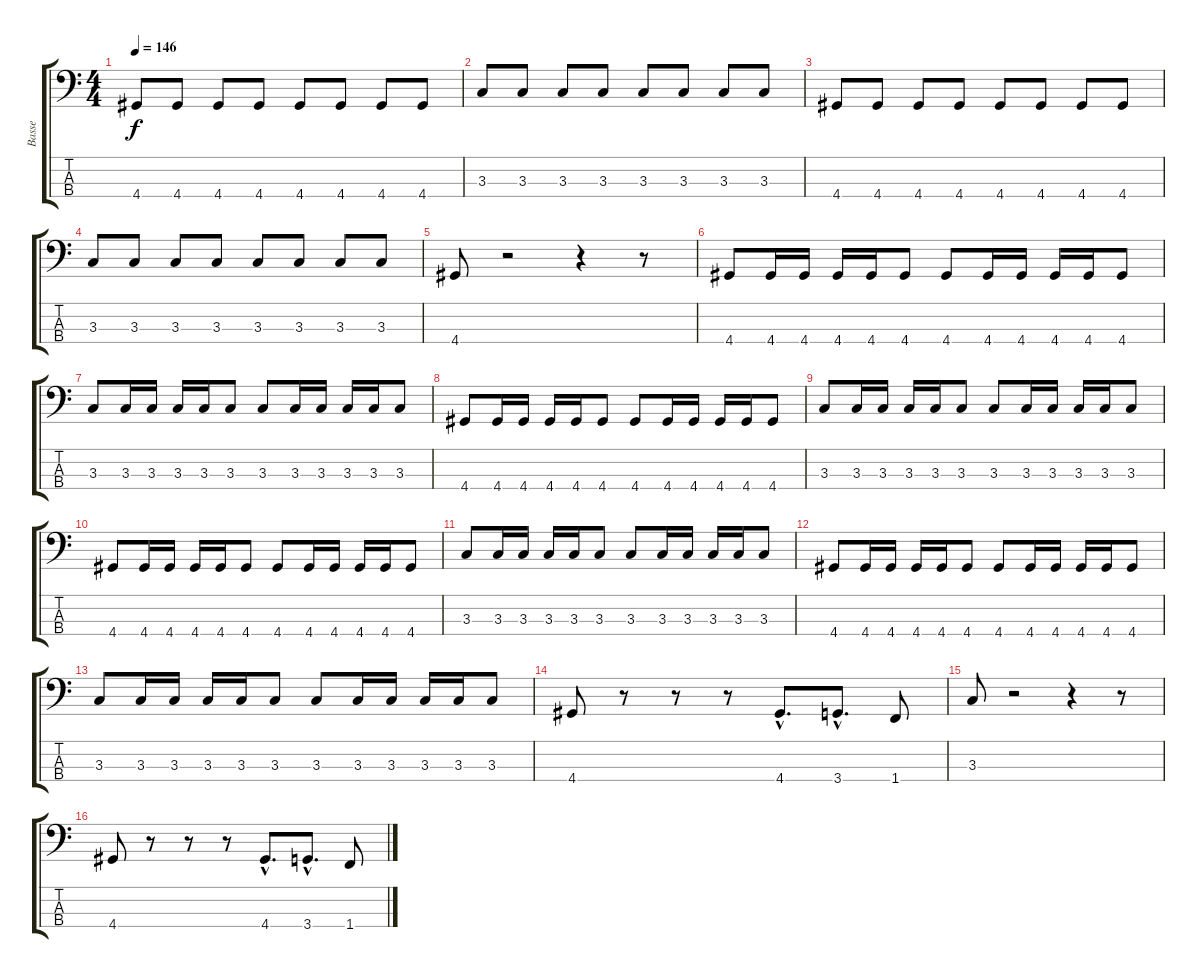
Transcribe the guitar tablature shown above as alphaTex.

\track ("Basse" "Basse") {instrument electricbasspick}
\staff {score tabs}
\tuning (G2 D2 A1 E1) {hide}
\ts (4 4)
\tempo 146
\clef f4
\ks c
4.4.8{dy f} 4.4.8 4.4.8 4.4.8 4.4.8 4.4.8 4.4.8 4.4.8 |
3.3.8 3.3.8 3.3.8 3.3.8 3.3.8 3.3.8 3.3.8 3.3.8 |
4.4.8 4.4.8 4.4.8 4.4.8 4.4.8 4.4.8 4.4.8 4.4.8 |
3.3.8 3.3.8 3.3.8 3.3.8 3.3.8 3.3.8 3.3.8 3.3.8 |
4.4.8 r.2 r.4 r.8 |
4.4.8 4.4.16 4.4.16 4.4.16 4.4.16 4.4.8 4.4.8 4.4.16 4.4.16 4.4.16 4.4.16 4.4.8 |
3.3.8 3.3.16 3.3.16 3.3.16 3.3.16 3.3.8 3.3.8 3.3.16 3.3.16 3.3.16 3.3.16 3.3.8 |
4.4.8 4.4.16 4.4.16 4.4.16 4.4.16 4.4.8 4.4.8 4.4.16 4.4.16 4.4.16 4.4.16 4.4.8 |
3.3.8 3.3.16 3.3.16 3.3.16 3.3.16 3.3.8 3.3.8 3.3.16 3.3.16 3.3.16 3.3.16 3.3.8 |
4.4.8 4.4.16 4.4.16 4.4.16 4.4.16 4.4.8 4.4.8 4.4.16 4.4.16 4.4.16 4.4.16 4.4.8 |
3.3.8 3.3.16 3.3.16 3.3.16 3.3.16 3.3.8 3.3.8 3.3.16 3.3.16 3.3.16 3.3.16 3.3.8 |
4.4.8 4.4.16 4.4.16 4.4.16 4.4.16 4.4.8 4.4.8 4.4.16 4.4.16 4.4.16 4.4.16 4.4.8 |
3.3.8 3.3.16 3.3.16 3.3.16 3.3.16 3.3.8 3.3.8 3.3.16 3.3.16 3.3.16 3.3.16 3.3.8 |
4.4.8 r.8 r.8 r.8 4.4{hac}.8{d} 3.4{hac}.8{d} 1.4.8 |
3.3.8 r.2 r.4 r.8 |
4.4.8 r.8 r.8 r.8 4.4{hac}.8{d} 3.4{hac}.8{d} 1.4.8
